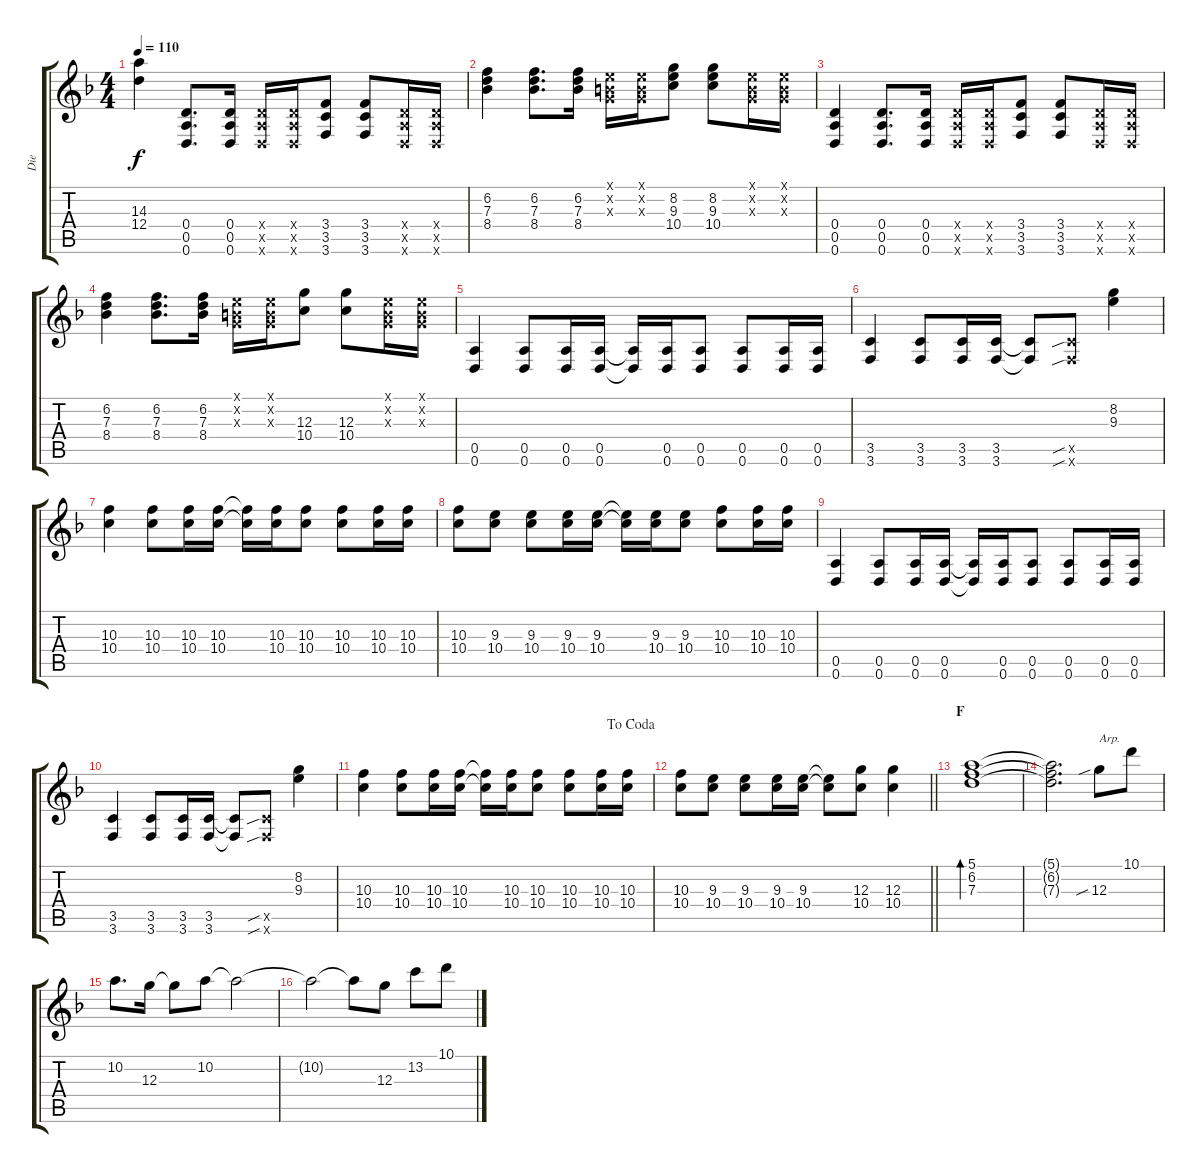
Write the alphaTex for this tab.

\track ("Die" "Die") {instrument distortionguitar}
\staff {score tabs}
\tuning (E4 B3 G3 D3 A2 D2) {hide}
\ts (4 4)
\tempo 110
\clef g2
\ks dminor
(14.3 12.4).4{dy f} (0.4 0.5 0.6).8{d} (0.4 0.5 0.6).16 (0.4{x} 0.5{x} 0.6{x}).16 (0.4{x} 0.5{x} 0.6{x}).16 (3.4 3.5 3.6).8 (3.4 3.5 3.6).8 (0.4{x} 0.5{x} 0.6{x}).16 (0.4{x} 0.5{x} 0.6{x}).16 |
(6.2 7.3 8.4).4 (6.2 7.3 8.4).8{d} (6.2 7.3 8.4).16 (0.1{x} 0.2{x} 0.3{x}).16 (0.1{x} 0.2{x} 0.3{x}).16 (8.2 9.3 10.4).8 (8.2 9.3 10.4).8 (0.1{x} 0.2{x} 0.3{x}).16 (0.1{x} 0.2{x} 0.3{x}).16 |
(0.4 0.5 0.6).4 (0.4 0.5 0.6).8{d} (0.4 0.5 0.6).16 (0.4{x} 0.5{x} 0.6{x}).16 (0.4{x} 0.5{x} 0.6{x}).16 (3.4 3.5 3.6).8 (3.4 3.5 3.6).8 (0.4{x} 0.5{x} 0.6{x}).16 (0.4{x} 0.5{x} 0.6{x}).16 |
(6.2 7.3 8.4).4 (6.2 7.3 8.4).8{d} (6.2 7.3 8.4).16 (0.1{x} 0.2{x} 0.3{x}).16 (0.1{x} 0.2{x} 0.3{x}).16 (12.3 10.4).8 (12.3 10.4).8 (0.1{x} 0.2{x} 0.3{x}).16 (0.1{x} 0.2{x} 0.3{x}).16 |
(0.5 0.6).4 (0.5 0.6).8 (0.5 0.6).16 (0.5 0.6).16 (0.5{t} 0.6{t}).16 (0.5 0.6).16 (0.5 0.6).8 (0.5 0.6).8 (0.5 0.6).16 (0.5 0.6).16 |
(3.5 3.6).4 (3.5 3.6).8 (3.5 3.6).16 (3.5 3.6).16 (3.5{t} 3.6{t}).8 (3.5{sib x} 3.6{sib x}).8 (8.2 9.3).4 |
(10.3 10.4).4 (10.3 10.4).8 (10.3 10.4).16 (10.3 10.4).16 (10.3{t} 10.4{t}).16 (10.3 10.4).16 (10.3 10.4).8 (10.3 10.4).8 (10.3 10.4).16 (10.3 10.4).16 |
(10.3 10.4).8 (9.3 10.4).8 (9.3 10.4).8 (9.3 10.4).16 (9.3 10.4).16 (9.3{t} 10.4{t}).16 (9.3 10.4).16 (9.3 10.4).8 (10.3 10.4).8 (10.3 10.4).16 (10.3 10.4).16 |
(0.5 0.6).4 (0.5 0.6).8 (0.5 0.6).16 (0.5 0.6).16 (0.5{t} 0.6{t}).16 (0.5 0.6).16 (0.5 0.6).8 (0.5 0.6).8 (0.5 0.6).16 (0.5 0.6).16 |
(3.5 3.6).4 (3.5 3.6).8 (3.5 3.6).16 (3.5 3.6).16 (3.5{t} 3.6{t}).8 (3.5{sib x} 3.6{sib x}).8 (8.2 9.3).4 |
\jump dacoda
(10.3 10.4).4 (10.3 10.4).8 (10.3 10.4).16 (10.3 10.4).16 (10.3{t} 10.4{t}).16 (10.3 10.4).16 (10.3 10.4).8 (10.3 10.4).8 (10.3 10.4).16 (10.3 10.4).16 |
\barLineRight lightlight
(10.3 10.4).8 (9.3 10.4).8 (9.3 10.4).8 (9.3 10.4).16 (9.3 10.4).16 (9.3{t} 10.4{t}).8 (12.3 10.4).8 (12.3 10.4).4 |
\section ("" "F")
(5.1 6.2 7.3).1{bd 480 instrument electricguitarclean} |
(5.1{t} 6.2{t} 7.3{t}).2{d} 12.3{sib}.8{txt "Arp."} 10.1.8 |
10.2.8{d} 12.3.16 12.3{t}.8 10.2.8 10.2{t}.2 |
10.2{t}.2 10.2{t}.8 12.3.8 13.2.8 10.1.8
